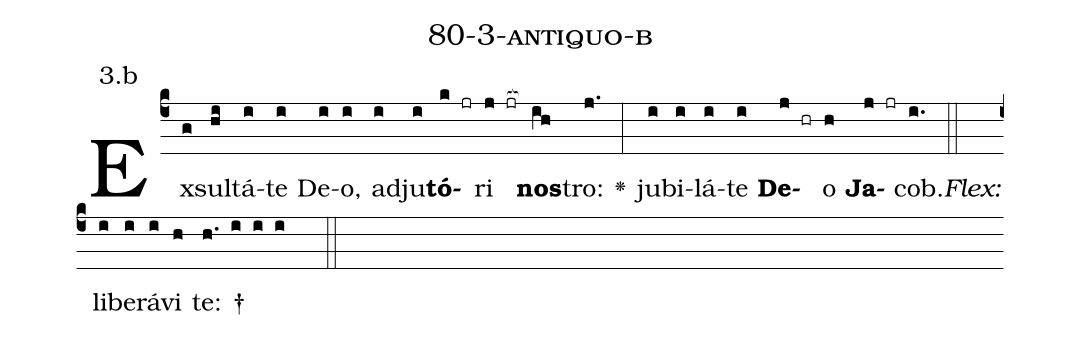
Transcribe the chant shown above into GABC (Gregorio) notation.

name: 80-3-antiquo-b;
annotation: 3.b;
%%
(c4)Ex(g)sul(hi)tá(i)te(i) De(i)o,(i) ad(i)ju(i)<b>tó</b>(k jr)ri(j jr[ocb:1{]) <b>nos</b>(ih[ocb:0}])tro:(j.) <v>\greheightstar</v>(:) ju(i)bi(i)lá(i)te(i) <b>De</b>(j hr)o(h) <b>Ja</b>(j jr)cob.(i.) (::)
<i>Flex:</i>()  li(i)be(i)rá(i)vi(h) te: †(h. i i i  ::)

%E(i) u(i) o(j) u(h) a(j) e.(i.) (::)
